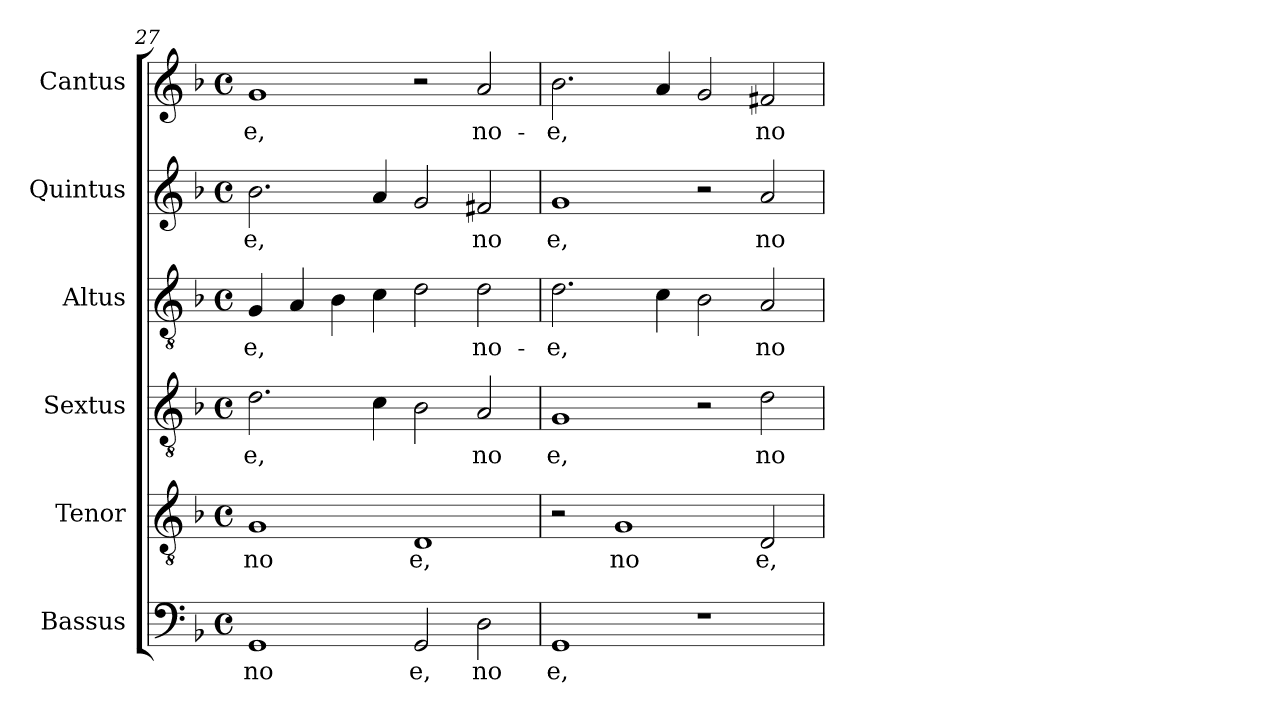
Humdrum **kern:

**kern	**text	**kern	**text	**kern	**text	**kern	**text	**kern	**text	**kern	**text
*part6	*part6	*part5	*part5	*part4	*part4	*part3	*part3	*part2	*part2	*part1	*part1
*staff6	*staff6	*staff5	*staff5	*staff4	*staff4	*staff3	*staff3	*staff2	*staff2	*staff1	*staff1
*I"Bassus	*	*I"Tenor	*	*I"Sextus	*	*I"Altus	*	*I"Quintus	*	*I"Cantus	*
*clefF4	*	*clefGv2	*	*clefGv2	*	*clefGv2	*	*clefG2	*	*clefG2	*
*k[b-]	*	*k[b-]	*	*k[b-]	*	*k[b-]	*	*k[b-]	*	*k[b-]	*
*F:	*	*F:	*	*F:	*	*F:	*	*F:	*	*F:	*
*M4/4	*	*M4/4	*	*M4/4	*	*M4/4	*	*M4/4	*	*M4/4	*
*met(c)	*	*met(c)	*	*met(c)	*	*met(c)	*	*met(c)	*	*met(c)	*
=27	=27	=27	=27	=27	=27	=27	=27	=27	=27	=27	=27
!	!LO:LY:b:cj	!	!LO:LY:b:cj	!	!LO:LY:b:cj	!	!LO:LY:b:cj	!	!LO:LY:b:cj	!	!LO:LY:b:cj
1GG	no	1G	no	2.d\	e,	4G/	-e,	2.b-\	e,	1g	-e,
.	.	.	.	.	.	4A/	.	.	.	.	.
.	.	.	.	.	.	4B-\	.	.	.	.	.
.	.	.	.	4c\	.	4c\	.	4a/	.	.	.
!	!LO:LY:b:cj	!	!LO:LY:b:cj	!	!	!	!	!	!	!	!
2GG/	e,	1D	e,	2B-\	.	2d\	.	2g/	.	2r	.
!	!LO:LY:b:cj	!	!	!	!LO:LY:b:cj	!	!LO:LY:b:cj	!	!LO:LY:b:cj	!	!LO:LY:b:cj
2D\	no	.	.	2A/	no	2d\	no-	2f#X/	no	2a/	no-
!!LO:LB:g=z
=28	=28	=28	=28	=28	=28	=28	=28	=28	=28	=28	=28
!	!LO:LY:b:cj	!	!	!	!LO:LY:b:cj	!	!LO:LY:b:cj	!	!LO:LY:b:cj	!	!LO:LY:b:cj
1GG	e,	2r	.	1G	e,	2.d\	-e,	1g	e,	2.b-\	-e,
!	!	!	!LO:LY:b:cj	!	!	!	!	!	!	!	!
.	.	1G	no	.	.	.	.	.	.	.	.
.	.	.	.	.	.	4c\	.	.	.	4a/	.
1r	.	.	.	2r	.	2B-\	.	2r	.	2g/	.
!	!	!	!LO:LY:b:cj	!	!LO:LY:b:cj	!	!LO:LY:b:cj	!	!LO:LY:b:cj	!	!LO:LY:b:cj
.	.	2D/	e,	2d\	no	2A/	no-	2a/	no	2f#X/	no
=	=	=	=	=	=	=	=	=	=	=	=
*-	*-	*-	*-	*-	*-	*-	*-	*-	*-	*-	*-
